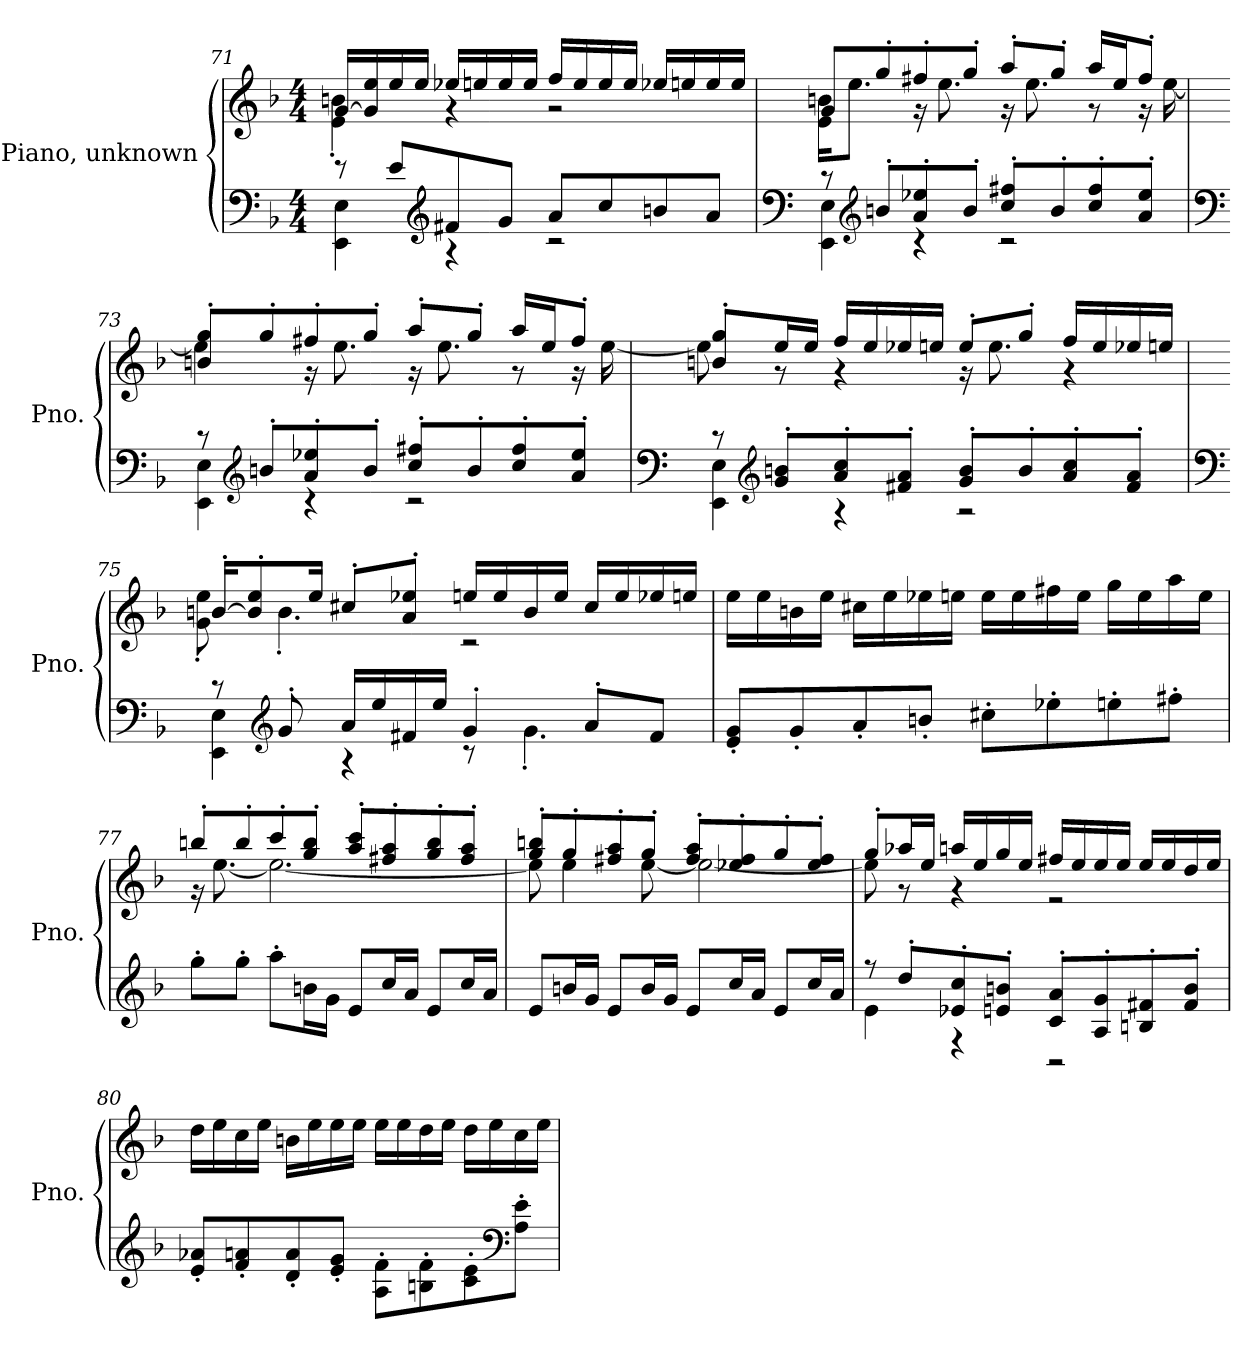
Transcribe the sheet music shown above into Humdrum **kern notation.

**kern	**kern
*part1	*part1
*staff2	*staff1
*I"Piano, unknown	*
*I'Pno.	*
*clefF4	*clefG2
*k[b-]	*k[b-]
*M4/4	*M4/4
=71	=71
*^	*^
8r	4EE\ 4E\	[16g/LL	4e\' 4bn\'
.	.	16g/] 16ee/	.
8e/L	.	16ee/	.
.	.	16ee/JJ	.
*clefG2	*	*	*
8f#X/	4r	16ee-X/LL	4r
.	.	16een/	.
8g/J	.	16ee/	.
.	.	16ee/JJ	.
8a/L	2r	16ff/LL	2r
.	.	16ee/	.
8cc/	.	16ee/	.
.	.	16ee/JJ	.
8bn/	.	16ee-X/LL	.
.	.	16een/	.
8a/J	.	16ee/	.
.	.	16ee/JJ	.
!!LO:PB:g=z	!!
=72	=72	=72	=72
*clefF4	*	*	*
8r	4EE\ 4E\	8g/L	16e\ 16bn\KL
.	.	.	8.ee\J
*clefG2	*	*	*
8bn'/L	.	8gg'/	.
8a/' 8ee-X/'	4r	8ff#X'/	16r
.	.	.	8.ee\
8b'/J	.	8gg'/J	.
8cc/' 8ff#X/'L	2r	8aa'/L	16r
.	.	.	8.ee\
8b'/	.	8gg'/J	.
8cc/' 8ff#/'	.	16aa/LL	8r
.	.	16ee/J	.
8a/' 8ee-/'J	.	8ff#'/J	16r
.	.	.	[16ee\
=73	=73	=73	=73
*clefF4	*	*	*
8r	4EE\ 4E\	8bn/' 8gg/'L	4ee\]
*clefG2	*	*	*
8bn'/L	.	8gg'/	.
8a/' 8ee-X/'	4r	8ff#X'/	16r
.	.	.	8.ee\
8b'/J	.	8gg'/J	.
8cc/' 8ff#X/'L	2r	8aa'/L	16r
.	.	.	8.ee\
8b'/	.	8gg'/J	.
8cc/' 8ff#/'	.	16aa/LL	8r
.	.	16ee/J	.
8a/' 8ee-/'J	.	8ff#'/J	16r
.	.	.	[16ee\
!!LO:LB:g=z	!!
=74	=74	=74	=74
*clefF4	*	*	*
8r	4EE\ 4E\	8bn/' 8gg/'L	8ee\]
*clefG2	*	*	*
8g/' 8bn/'L	.	16ee/L	8r
.	.	16ee/JJ	.
8a/' 8cc/'	4r	16ff/LL	4r
.	.	16ee/	.
8f#X/' 8a/'J	.	16ee-X/	.
.	.	16een/JJ	.
8g/' 8b/'L	2r	8ee'/L	16r
.	.	.	8.ee\
8b'/	.	8gg'/J	.
8a/' 8cc/'	.	16ff/LL	4r
.	.	16ee/	.
8f#/' 8a/'J	.	16ee-X/	.
.	.	16een/JJ	.
=75	=75	=75	=75
*clefF4	*	*	*
8r	4EE\ 4E\	[16bn'/KL	8g\' 8ee\'
.	.	8b/]' 8ee/'	.
*clefG2	*	*	*
8g'/	.	.	4.b'\
.	.	16ee/Jk	.
16a/LL	4r	8cc#X'/L	.
16ee/	.	.	.
16f#X/	.	8a/' 8ee-X/'J	.
16ee/JJ	.	.	.
4g'/	8r	16een/LL	2r
.	.	16ee/	.
.	4.g'\	16b/	.
.	.	16ee/JJ	.
8a'/L	.	16cc#/LL	.
.	.	16ee/	.
8f#/J	.	16ee-X/	.
.	.	16een/JJ	.
*v	*v	*	*
*	*v	*v
!!LO:LB:g=z
=76	=76
8e/' 8g/'L	16ee\LL
.	16ee\
8g'/	16bn\
.	16ee\JJ
8a'/	16cc#X\LL
.	16ee\
8bn'/J	16ee-X\
.	16een\JJ
8cc#X'\L	16ee\LL
.	16ee\
8ee-X'\	16ff#X\
.	16ee\JJ
8een'\	16gg\LL
.	16ee\
8ff#X'\J	16aa\
.	16ee\JJ
=77	=77
*	*^
8gg'\L	8bbn'/L	16r
.	.	[8.ee\
8gg'\J	8bb'/	.
8aa'\L	8ccc'/	2.ee\_
16bn\L	8gg/' 8bb/'J	.
16g\JJ	.	.
8e/L	8aa/' 8ccc/'L	.
16cc/L	8ff#X/' 8aa/'	.
16a/JJ	.	.
8e/L	8gg/' 8bb/'	.
16cc/L	8ff#/' 8aa/'J	.
16a/JJ	.	.
!!LO:LB:g=z	!!
=78	=78	=78
8e/L	8gg/' 8bbn/'L	8ee\]
16bn/L	8gg'/	4ee\
16g/JJ	.	.
8e/L	8ff#X/' 8aa/'	.
16b/L	8gg'/J	[8ee\
16g/JJ	.	.
8e/L	8ff#/' 8aa/'L	2ee\_
16cc/L	8ee-X/' 8ff#/'	.
16a/JJ	.	.
8e/L	8gg'/	.
16cc/L	8ee-/' 8ff#/'J	.
16a/JJ	.	.
=79	=79	=79
*^	*	*
8r	4e\	8gg'/L	8ee\]
8dd'/L	.	16aa-X/L	8r
.	.	16ee/JJ	.
8e-X/' 8cc/'	4r	16aan/LL	4r
.	.	16ee/	.
8en/' 8bn/'J	.	16gg/	.
.	.	16ee/JJ	.
8c/' 8a/'L	2r	16ff#X/LL	2r
.	.	16ee/	.
8A/' 8g/'	.	16ee/	.
.	.	16ee/JJ	.
8Bn/' 8f#X/'	.	16ee/LL	.
.	.	16ee/	.
8f#/' 8b/'J	.	16dd/	.
.	.	16ee/JJ	.
*v	*v	*	*
*	*v	*v
!!LO:LB:g=z
=80	=80
8e/' 8a-X/'L	16dd\LL
.	16ee\
8f/' 8an/'	16cc\
.	16ee\JJ
8d/' 8a/'	16bn\LL
.	16ee\
8e/' 8g/'J	16ee\
.	16ee\JJ
8A\' 8f\'L	16ee\LL
.	16ee\
8Bn\' 8f\'	16dd\
.	16ee\JJ
8c\' 8e\'	16dd\LL
.	16ee\
*clefF4	*
8A\' 8e\'J	16cc\
.	16ee\JJ
=	=
*-	*-
